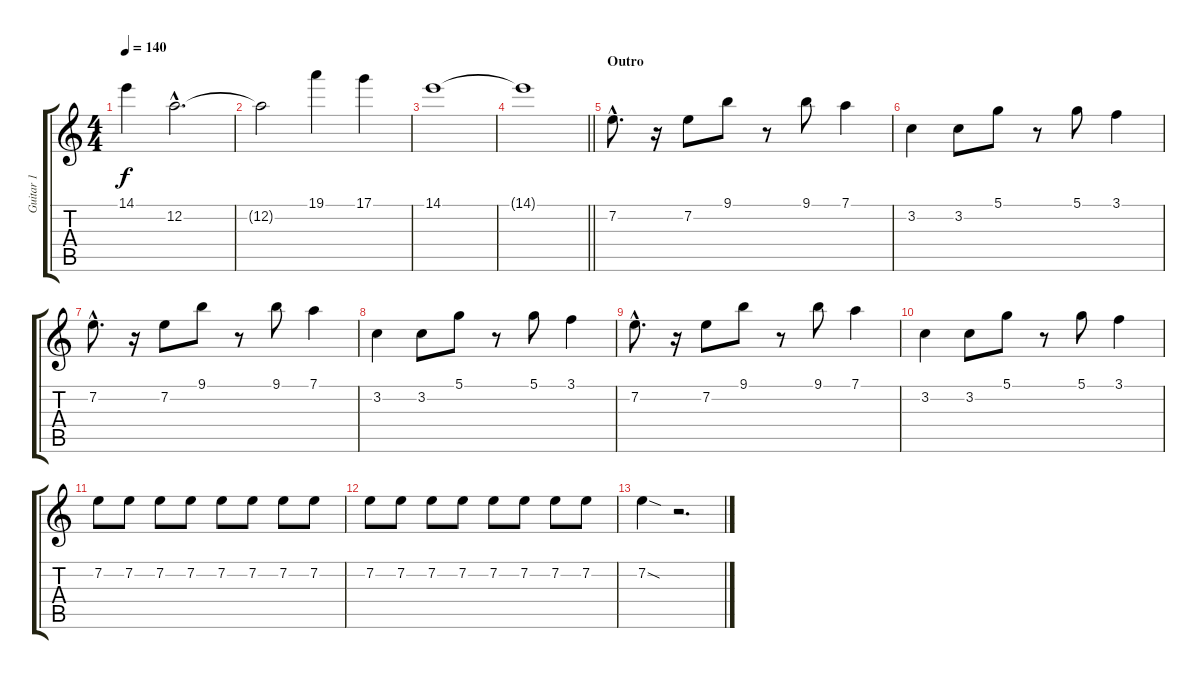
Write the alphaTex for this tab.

\track ("Guitar 1" "Guitar 1") {instrument distortionguitar}
\staff {score tabs}
\tuning (D4 A3 F3 C3 G2 C2) {hide}
\ts (4 4)
\tempo 140
\clef g2
\ks c
14.1{t}.4{dy f} 12.2{hac}.2{d} |
12.2{t}.2 19.1.4 17.1.4 |
14.1.1 |
\barLineRight lightlight
14.1{t}.1 |
\section ("" "Outro")
7.2{hac}.8{d} r.16 7.2.8 9.1.8 r.8 9.1.8 7.1.4 |
3.2.4 3.2.8 5.1.8 r.8 5.1.8 3.1.4 |
7.2{hac}.8{d} r.16 7.2.8 9.1.8 r.8 9.1.8 7.1.4 |
3.2.4 3.2.8 5.1.8 r.8 5.1.8 3.1.4 |
7.2{hac}.8{d} r.16 7.2.8 9.1.8 r.8 9.1.8 7.1.4 |
3.2.4 3.2.8 5.1.8 r.8 5.1.8 3.1.4 |
7.2.8 7.2.8 7.2.8 7.2.8 7.2.8 7.2.8 7.2.8 7.2.8 |
7.2.8 7.2.8 7.2.8 7.2.8 7.2.8 7.2.8 7.2.8 7.2.8 |
7.2{sod}.4 r.2{d}
